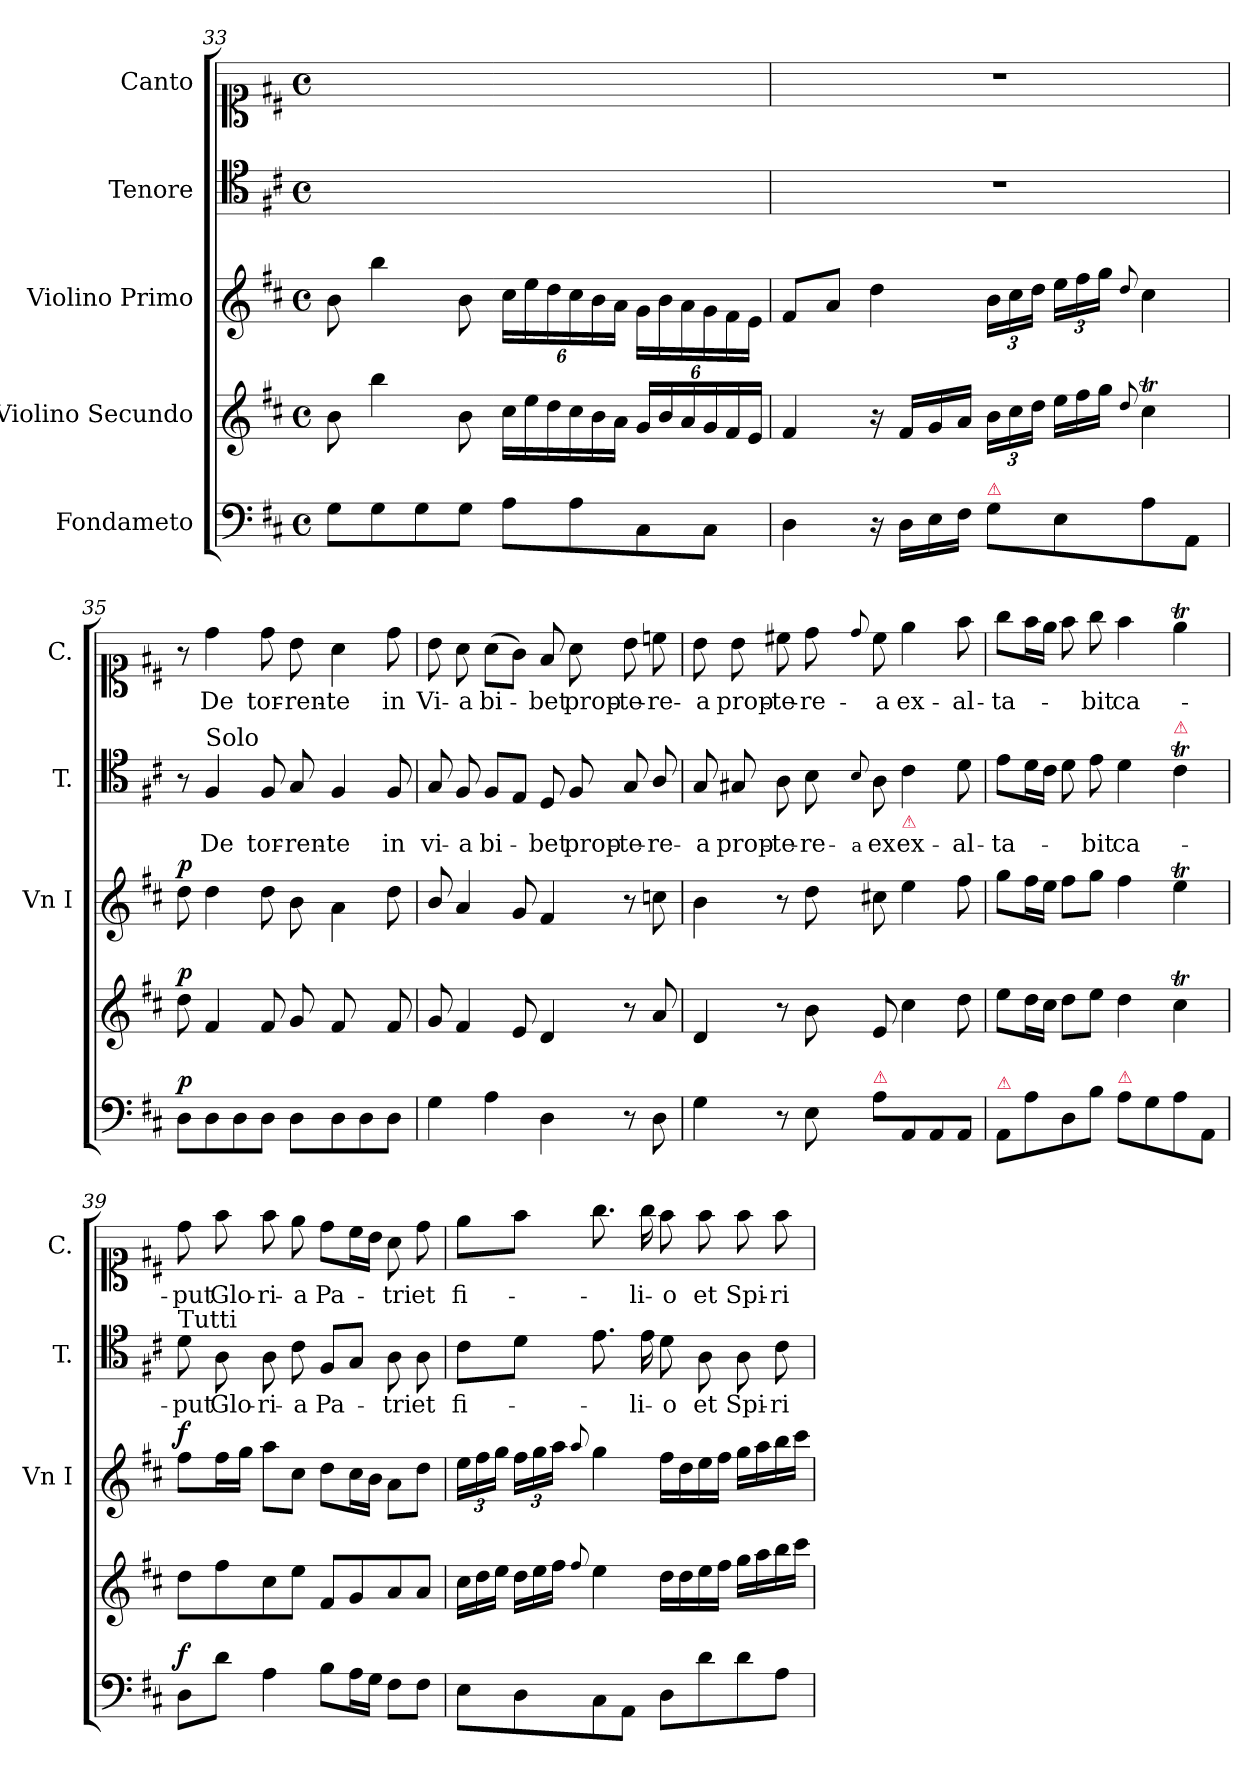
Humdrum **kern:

**kern	**dynam	**kern	**dynam	**kern	**dynam	**kern	**text	**kern	**text
*part5	*part5	*part4	*part4	*part3	*part3	*part2	*part2	*part1	*part1
*staff5	*staff5	*staff4	*staff4	*staff3	*staff3	*staff2	*staff2	*staff1	*staff1
*I"Fondameto	*	*I"Violino Secundo	*	*I"Violino Primo	*	*I"Tenore	*	*I"Canto	*
*	*	*	*	*I'Vn I	*	*I'T.	*	*I'C.	*
*clefF4	*	*clefG2	*	*clefG2	*	*clefC4	*	*clefC1	*
*k[f#c#]	*	*k[f#c#]	*	*k[f#c#]	*	*k[f#c#]	*	*k[f#c#]	*
*D:	*	*D:	*	*D:	*	*D:	*	*D:	*
*M4/4	*	*M4/4	*	*M4/4	*	*M4/4	*	*M4/4	*
*met(c)	*	*met(c)	*	*met(c)	*	*met(c)	*	*met(c)	*
=33	=33	=33	=33	=33	=33	=33	=33	=33	=33
8G\L	.	8b\	.	8b\	.	1ryy	.	1ryy	.
8G\	.	4bb\	.	4bb\	.	.	.	.	.
8G\	.	.	.	.	.	.	.	.	.
8G\J	.	8b\	.	8b\	.	.	.	.	.
*	*	*Xtuplet	*	*	*	*	*	*	*
8A\L	.	24cc#\LL	.	24cc#\LL	.	.	.	.	.
.	.	24ee\	.	24ee\	.	.	.	.	.
.	.	24dd\	.	24dd\	.	.	.	.	.
8A\	.	24cc#\	.	24cc#\	.	.	.	.	.
.	.	24b\	.	24b\	.	.	.	.	.
.	.	24a\JJ	.	24a\JJ	.	.	.	.	.
8C#\	.	24g/LL	.	24g\LL	.	.	.	.	.
.	.	24b/	.	24b\	.	.	.	.	.
.	.	24a/	.	24a\	.	.	.	.	.
8C#\J	.	24g/	.	24g\	.	.	.	.	.
.	.	24f#/	.	24f#\	.	.	.	.	.
.	.	24e/JJ	.	24e\JJ	.	.	.	.	.
=34	=34	=34	=34	=34	=34	=34	=34	=34	=34
4D\	.	4f#/	.	8f#/L	.	1r	.	1r	.
.	.	.	.	8a/J	.	.	.	.	.
16r	.	16r	.	4dd\	.	.	.	.	.
16D\LL	.	16f#/LL	.	.	.	.	.	.	.
16E\	.	16g/	.	.	.	.	.	.	.
16F#\JJ	.	16a/JJ	.	.	.	.	.	.	.
*	*	*tuplet	*	*	*	*	*	*	*
!LO:TX:a:color=crimson:t=⚠	!	!	!	!	!	!	!	!	!
8G\L	.	24b\LL	.	24b\LL	.	.	.	.	.
.	.	24cc#\	.	24cc#\	.	.	.	.	.
.	.	24dd\JJ	.	24dd\JJ	.	.	.	.	.
*	*	*Xtuplet	*	*	*	*	*	*	*
8E\	.	24ee\LL	.	24ee\LL	.	.	.	.	.
.	.	24ff#\	.	24ff#\	.	.	.	.	.
.	.	24gg\JJ	.	24gg\JJ	.	.	.	.	.
.	.	8qqdd/	.	8qqdd/	.	.	.	.	.
8A\	.	4cc#t\	.	4cc#\	.	.	.	.	.
8AA/J	.	.	.	.	.	.	.	.	.
=35	=35	=35	=35	=35	=35	=35	=35	=35	=35
!	!LO:DY:a	!	!LO:DY:a	!	!LO:DY:a	!	!	!	!
8D\L	p	8dd\	p	8dd\	p	8r	.	8r	.
!	!	!	!	!	!	!LO:TX:a:t=Solo	!	!	!
8D\	.	4f#/	.	4dd\	.	4F#/	De	4dd\	De
8D\	.	.	.	.	.	.	.	.	.
8D\J	.	8f#/	.	8dd\	.	8F#/	tor-	8dd\	tor-
8D\L	.	8g/	.	8b\	.	8G/	-ren-	8b\	-ren-
!	!	!LO:N:vis=8	!	!	!	!	!	!	!
8D\	.	4f#/	.	4a\	.	4F#/	-te	4a\	-te
8D\	.	.	.	.	.	.	.	.	.
8D\J	.	8f#/	.	8dd\	.	8F#/	in	8dd\	in
=36	=36	=36	=36	=36	=36	=36	=36	=36	=36
4G\	.	8g/	.	8b/	.	8G/	vi-	8b\	Vi-
.	.	4f#/	.	4a/	.	8F#/	-a	8a\	-a
4A\	.	.	.	.	.	8F#/L	bi-	(8a\L	bi-
.	.	8e/	.	8g/	.	8E/J	.	8g\J)	.
4D\	.	4d/	.	4f#/	.	8D/	-bet	8f#/	-bet
.	.	.	.	.	.	8F#/	prop-	8a\	prop-
8r	.	8r	.	8r	.	8G/	-te-	8b\	-te-
8D\	.	8a/	.	8ccn\	.	8A/	-re-	8ccn\	-re-
=37	=37	=37	=37	=37	=37	=37	=37	=37	=37
4G\	.	4d/	.	4b\	.	8G/	-a	8b\	-a
.	.	.	.	.	.	8G#X/	prop-	8b\	prop-
8r	.	8r	.	8r	.	8A\	-te-	8cc#X\	-te-
8E\	.	8b\	.	8dd\	.	8B\	-re-	8dd\	-re-
.	.	.	.	.	.	8qqB/	-a	8qqdd/	.
!LO:TX:a:color=crimson:t=⚠	!	!	!	!	!	!	!	!	!
8A\L	.	8e/	.	8cc#X\	.	8A\	ex	8cc#\	-a
!	!	!	!	!	!	!LO:TX:b:color=crimson:t=⚠	!	!	!
8AA/	.	4cc#\	.	4ee\	.	4c#\	ex-	4ee\	ex-
8AA/	.	.	.	.	.	.	.	.	.
8AA/J	.	8dd\	.	8ff#\	.	8d\	-al-	8ff#\	-al-
=38	=38	=38	=38	=38	=38	=38	=38	=38	=38
!LO:TX:a:color=crimson:t=⚠	!	!	!	!	!	!	!	!	!
8AA/L	.	8ee\L	.	8gg\L	.	8e\L	-ta-	8gg\L	-ta-
8A\	.	16dd\L	.	16ff#\L	.	16d\L	.	16ff#\L	.
.	.	16cc#\JJ	.	16ee\JJ	.	16c#\JJ	.	16ee\JJ	.
8D\	.	8dd\L	.	8ff#\L	.	8d\	.	8ff#\	.
8B\J	.	8ee\J	.	8gg\J	.	8e\	-bit	8gg\	-bit
!LO:TX:a:color=crimson:t=⚠	!	!	!	!	!	!	!	!	!
8A\L	.	4dd\	.	4ff#\	.	4d\	ca-	4ff#\	ca-
8G\	.	.	.	.	.	.	.	.	.
!	!	!	!	!	!	!LO:TX:a:color=crimson:t=⚠	!	!	!
8A\	.	4cc#t\	.	4eeT\	.	4c#t\	.	4eeT\	.
8AA/J	.	.	.	.	.	.	.	.	.
=39	=39	=39	=39	=39	=39	=39	=39	=39	=39
!	!	!	!	!	!	!LO:TX:a:t=Tutti	!	!	!
!	!LO:DY:a	!	!	!	!LO:DY:a	!	!	!	!
8D\L	f	8dd\L	.	8ff#\L	f	8d\	-put	8dd\	-put
8d\J	.	8ff#\	.	16ff#\L	.	8A\	Glo-	8ff#\	Glo-
.	.	.	.	16gg\JJ	.	.	.	.	.
4A\	.	8cc#\	.	8aa\L	.	8A\	-ri-	8ff#\	-ri-
.	.	8ee\J	.	8cc#\J	.	8c#\	-a	8ee\	-a
8B\L	.	8f#/L	.	8dd\L	.	8F#/L	Pa-	8dd\L	Pa-
16A\L	.	8g/	.	16cc#\L	.	8G/J	.	16cc#\L	.
16G\JJ	.	.	.	16b\JJ	.	.	.	16b\JJ	.
8F#\L	.	8a/	.	8a\L	.	8A\	-tri	8a\	-tri
8F#\J	.	8a/J	.	8dd\J	.	8A\	et	8dd\	et
=40	=40	=40	=40	=40	=40	=40	=40	=40	=40
8E\L	.	24cc#\LL	.	24ee\LL	.	8c#\L	fi-	8ee\L	fi-
.	.	24dd\	.	24ff#\	.	.	.	.	.
.	.	24ee\JJ	.	24gg\JJ	.	.	.	.	.
8D\	.	24dd\LL	.	24ff#\LL	.	8d\J	.	8ff#\J	.
.	.	24ee\	.	24gg\	.	.	.	.	.
.	.	24ff#\JJ	.	24aa\JJ	.	.	.	.	.
.	.	8qqff#/	.	8qqaa/	.	.	.	.	.
8C#\	.	4ee\	.	4gg\	.	8.e\	.	8.gg\	.
8AA\J	.	.	.	.	.	.	.	.	.
.	.	.	.	.	.	16e\	-li-	16gg\	-li-
8D\L	.	16dd\LL	.	16ff#\LL	.	8d\	-o	8ff#\	-o
.	.	16dd\	.	16dd\	.	.	.	.	.
8d\	.	16ee\	.	16ee\	.	8A\	et	8ff#\	et
.	.	16ff#\JJ	.	16ff#\JJ	.	.	.	.	.
8d\	.	16gg\LL	.	16gg\LL	.	8A\	Spi-	8ff#\	Spi-
.	.	16aa\	.	16aa\	.	.	.	.	.
8A\J	.	16bb\	.	16bb\	.	8c#\	-ri-	8ff#\	-ri-
.	.	16ccc#\JJ	.	16ccc#\JJ	.	.	.	.	.
=	=	=	=	=	=	=	=	=	=
*-	*-	*-	*-	*-	*-	*-	*-	*-	*-
